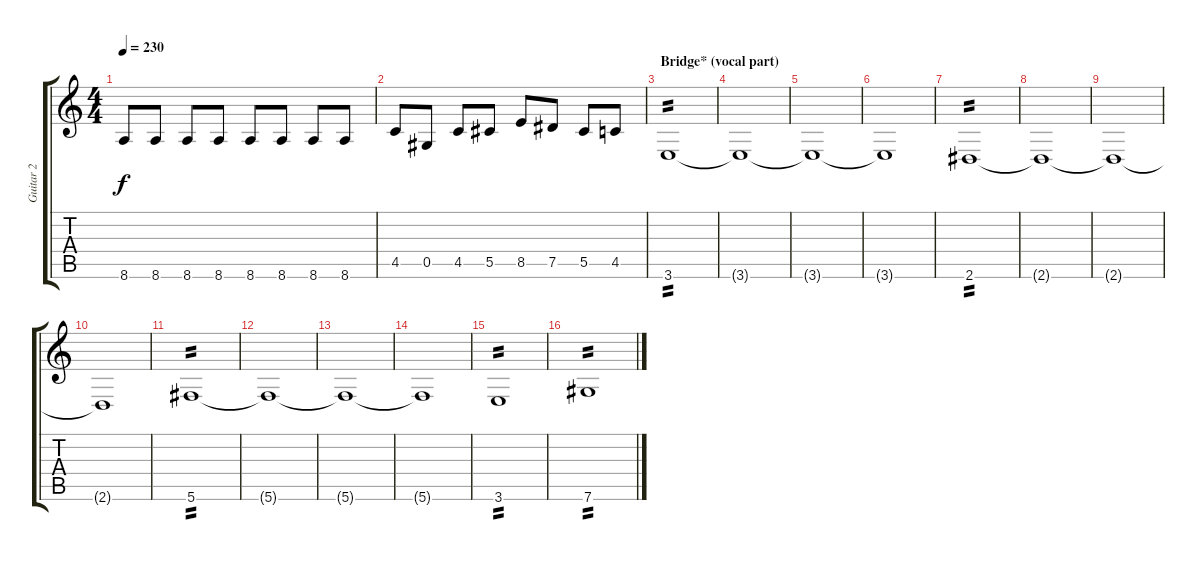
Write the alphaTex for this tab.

\track ("Guitar 2" "Guitar 2") {instrument distortionguitar}
\staff {score tabs}
\tuning (Eb4 Bb3 Gb3 Db3 Ab2 Db2) {hide}
\ts (4 4)
\tempo 230
\clef g2
\ks c
8.6.8{dy f} 8.6.8 8.6.8 8.6.8 8.6.8 8.6.8 8.6.8 8.6.8 |
4.5.8 0.5.8 4.5.8 5.5.8 8.5.8 7.5.8 5.5.8 4.5.8 |
\section ("" "Bridge* (vocal part)")
3.6.1{tp 2 volume 15 instrument distortionguitar} |
3.6{t}.1 |
3.6{t}.1 |
3.6{t}.1 |
2.6.1{tp 2} |
2.6{t}.1 |
2.6{t}.1 |
2.6{t}.1 |
5.6.1{tp 2} |
5.6{t}.1 |
5.6{t}.1 |
5.6{t}.1 |
3.6.1{tp 2} |
7.6.1{tp 2}
